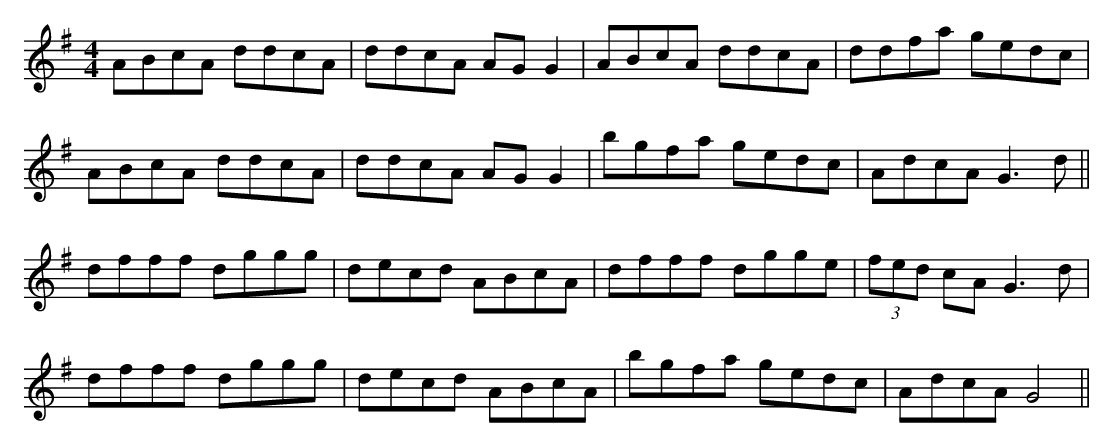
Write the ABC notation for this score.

X:1
M:4/4
K:G
ABcA ddcA|ddcA AGG2|ABcA ddcA|ddfa gedc|
ABcA ddcA|ddcA AGG2|bgfa gedc|AdcA G3d||
dfff dggg|decd ABcA|dfff dgge|(3fed cA G3d|
dfff dggg|decd ABcA|bgfa gedc|AdcA G4||
